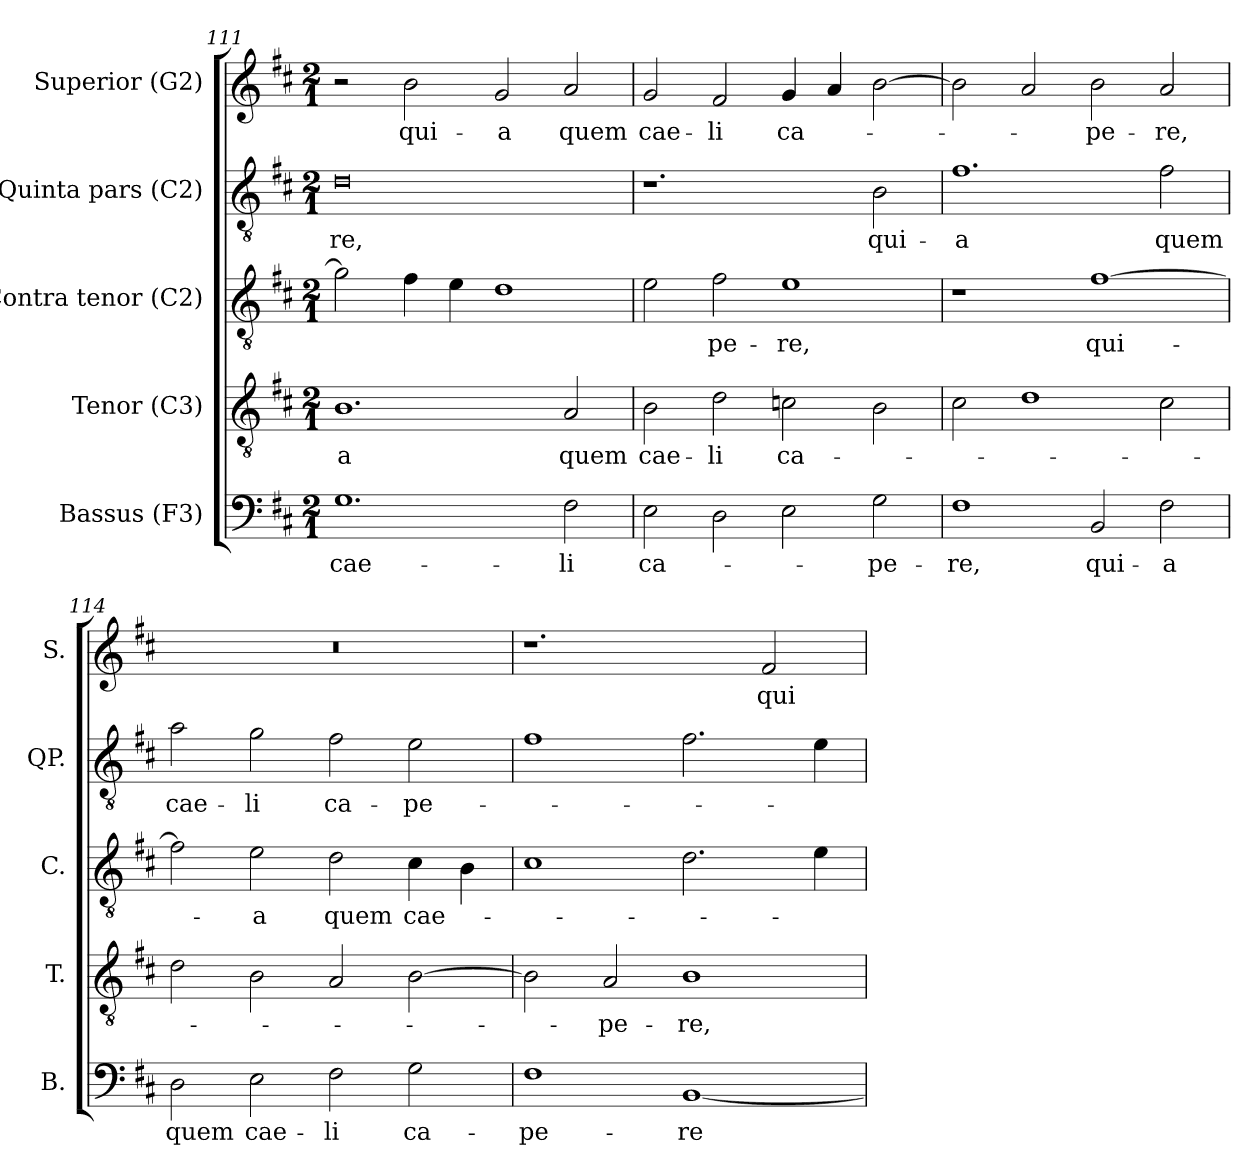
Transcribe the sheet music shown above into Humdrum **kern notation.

**kern	**text	**kern	**text	**kern	**text	**kern	**text	**kern	**text
*part5	*part5	*part4	*part4	*part3	*part3	*part2	*part2	*part1	*part1
*staff5	*staff5	*staff4	*staff4	*staff3	*staff3	*staff2	*staff2	*staff1	*staff1
*I"Bassus (F3)	*	*I"Tenor (C3)	*	*I"Contra tenor (C2)	*	*I"Quinta pars (C2)	*	*I"Superior (G2)	*
*I'B.	*	*I'T.	*	*I'C.	*	*I'QP.	*	*I'S.	*
*clefF4	*	*clefGv2	*	*clefGv2	*	*clefGv2	*	*clefG2	*
*	*	*ITrd7c12	*	*ITrd7c12	*	*ITrd7c12	*	*	*
*k[f#c#]	*	*k[f#c#]	*	*k[f#c#]	*	*k[f#c#]	*	*k[f#c#]	*
*D:	*	*D:	*	*D:	*	*D:	*	*D:	*
*M2/1	*	*M2/1	*	*M2/1	*	*M2/1	*	*M2/1	*
=111	=111	=111	=111	=111	=111	=111	=111	=111	=111
!	!LO:LY:b:color=#000000	!	!	!	!	!	!	!	!
!	!	!	!LO:LY:b:color=#000000	!	!	!	!	!	!
!	!	!	!	!	!	!	!LO:LY:b:color=#000000	!	!
1.Gi	cae-	1.BBi	-a	2Gi\]	.	0Di	-re,	2r	.
!	!	!	!	!	!	!	!	!	!LO:LY:b:color=#000000
.	.	.	.	4F#i\	.	.	.	2bi\	qui-
.	.	.	.	4Ei\	.	.	.	.	.
!	!	!	!	!	!	!	!	!	!LO:LY:b:color=#000000
.	.	.	.	1Di	.	.	.	2gi/	-a
!	!LO:LY:b:color=#000000	!	!	!	!	!	!	!	!
!	!	!	!LO:LY:b:color=#000000	!	!	!	!	!	!
!	!	!	!	!	!	!	!	!	!LO:LY:b:color=#000000
2F#i\	-li	2AAi/	quem	.	.	.	.	2ai/	quem
=112	=112	=112	=112	=112	=112	=112	=112	=112	=112
!	!LO:LY:b:color=#000000	!	!	!	!	!	!	!	!
!	!	!	!LO:LY:b:color=#000000	!	!	!	!	!	!
!	!	!	!	!	!	!	!	!	!LO:LY:b:color=#000000
2Ei\	ca-	2BBi\	cae-	2Ei\	.	1.r	.	2gi/	cae-
!	!	!	!LO:LY:b:color=#000000	!	!	!	!	!	!
!	!	!	!	!	!LO:LY:b:color=#000000	!	!	!	!
!	!	!	!	!	!	!	!	!	!LO:LY:b:color=#000000
2Di\	.	2Di\	-li	2F#i\	-pe-	.	.	2f#i/	-li
!	!	!	!LO:LY:b:color=#000000	!	!	!	!	!	!
!	!	!	!	!	!LO:LY:b:color=#000000	!	!	!	!
!	!	!	!	!	!	!	!	!	!LO:LY:b:color=#000000
2Ei\	.	2Ci\	ca-	1Ei	-re,	.	.	4gi/	ca-
.	.	.	.	.	.	.	.	4ai/	.
!	!LO:LY:b:color=#000000	!	!	!	!	!	!	!	!
!	!	!	!	!	!	!	!LO:LY:b:color=#000000	!	!
2Gi\	-pe-	2BBi\	.	.	.	2BBi\	qui-	[2bi\	.
!!LO:LB:g=z
=113	=113	=113	=113	=113	=113	=113	=113	=113	=113
!	!LO:LY:b:color=#000000	!	!	!	!	!	!	!	!
!	!	!	!	!	!	!	!LO:LY:b:color=#000000	!	!
1F#i	-re,	2C#i\	.	1r	.	1.F#i	-a	2bi\]	.
.	.	1Di	.	.	.	.	.	2ai/	.
!	!LO:LY:b:color=#000000	!	!	!	!	!	!	!	!
!	!	!	!	!	!LO:LY:b:color=#000000	!	!	!	!
!	!	!	!	!	!	!	!	!	!LO:LY:b:color=#000000
2BBi/	qui-	.	.	[1F#i	qui-	.	.	2bi\	-pe-
!	!LO:LY:b:color=#000000	!	!	!	!	!	!	!	!
!	!	!	!	!	!	!	!LO:LY:b:color=#000000	!	!
!	!	!	!	!	!	!	!	!	!LO:LY:b:color=#000000
2F#i\	-a	2C#i\	.	.	.	2F#i\	quem	2ai/	-re,
=114	=114	=114	=114	=114	=114	=114	=114	=114	=114
!	!LO:LY:b:color=#000000	!	!	!	!	!	!	!	!
!	!	!	!	!	!	!	!LO:LY:b:color=#000000	!LO:N:vis=1	!
2Di\	quem	2Di\	.	2F#i\]	.	2Ai\	cae-	0r	.
!	!LO:LY:b:color=#000000	!	!	!	!	!	!	!	!
!	!	!	!	!	!LO:LY:b:color=#000000	!	!	!	!
!	!	!	!	!	!	!	!LO:LY:b:color=#000000	!	!
2Ei\	cae-	2BBi\	.	2Ei\	-a	2Gi\	-li	.	.
!	!LO:LY:b:color=#000000	!	!	!	!	!	!	!	!
!	!	!	!	!	!LO:LY:b:color=#000000	!	!	!	!
!	!	!	!	!	!	!	!LO:LY:b:color=#000000	!	!
2F#i\	-li	2AAi/	.	2Di\	quem	2F#i\	ca-	.	.
!	!LO:LY:b:color=#000000	!	!	!	!	!	!	!	!
!	!	!	!	!	!LO:LY:b:color=#000000	!	!	!	!
!	!	!	!	!	!	!	!LO:LY:b:color=#000000	!	!
2Gi\	ca-	[2BBi\	.	4C#i\	cae-	2Ei\	-pe-	.	.
.	.	.	.	4BBi\	.	.	.	.	.
=115	=115	=115	=115	=115	=115	=115	=115	=115	=115
!	!LO:LY:b:color=#000000	!	!	!	!	!	!	!	!
1F#i	-pe-	2BBi\]	.	1C#i	.	1F#i	.	1.r	.
!	!	!	!LO:LY:b:color=#000000	!	!	!	!	!	!
.	.	2AAi/	-pe-	.	.	.	.	.	.
!	!LO:LY:b:color=#000000	!	!	!	!	!	!	!	!
!	!	!	!LO:LY:b:color=#000000	!	!	!	!	!	!
[1BBi	-re	1BBi	-re,	2.Di\	.	2.F#i\	.	.	.
!	!	!	!	!	!	!	!	!	!LO:LY:b:color=#000000
.	.	.	.	.	.	.	.	2f#i/	qui-
.	.	.	.	4Ei\	.	4Ei\	.	.	.
=	=	=	=	=	=	=	=	=	=
*-	*-	*-	*-	*-	*-	*-	*-	*-	*-
